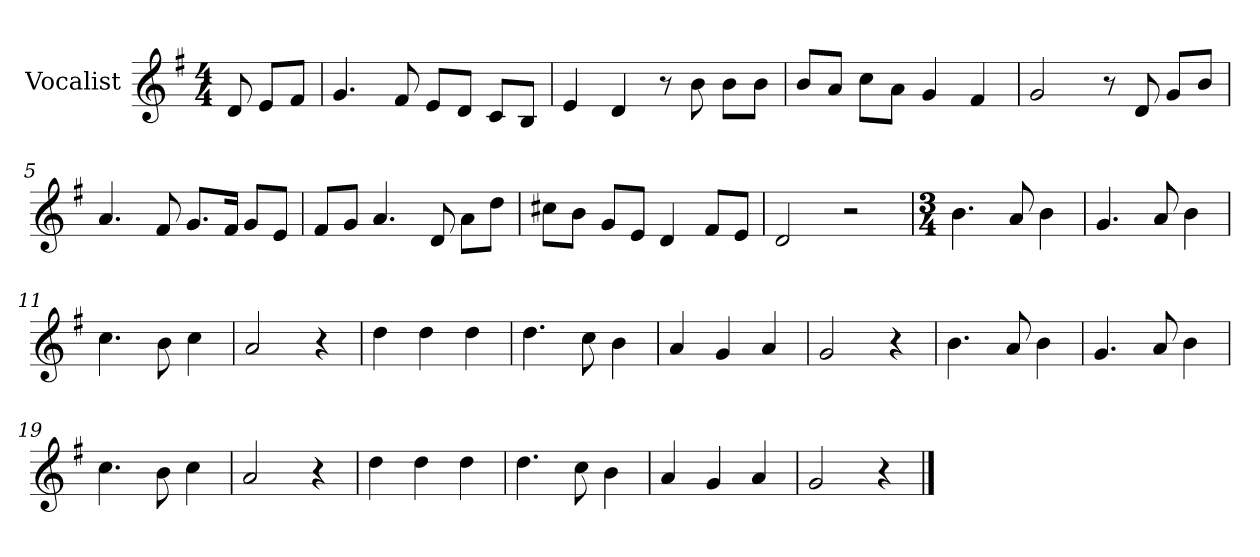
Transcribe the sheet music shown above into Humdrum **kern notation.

**kern
*part1
*staff1
*I"Vocalist
*k[f#]
*G:
*M4/4
=
8d
8eL
8f#J
=1
4.g
8f#
8eL
8dJ
8cL
8BJ
=2
4e
4d
8r
8b
8bL
8bJ
=3
8bL
8aJ
8ccL
8aJ
4g
4f#
=4
2g
8r
8d
8gL
8bJ
=5
4.a
8f#
8.gL
16f#Jk
8gL
8eJ
=6
8f#L
8gJ
4.a
8d
8aL
8ddJ
=7
8cc#XL
8bJ
8gL
8eJ
4d
8f#L
8eJ
=8
2d
2r
=9
*M3/4
4.b
8a
4b
=10
4.g
8a
4b
=11
4.cc
8b
4cc
=12
2a
4r
=13
4dd
4dd
4dd
=14
4.dd
8cc
4b
=15
4a
4g
4a
=16
2g
4r
=17
4.b
8a
4b
=18
4.g
8a
4b
=19
4.cc
8b
4cc
=20
2a
4r
=21
4dd
4dd
4dd
=22
4.dd
8cc
4b
=23
4a
4g
4a
=24
2g
4r
==
*-
